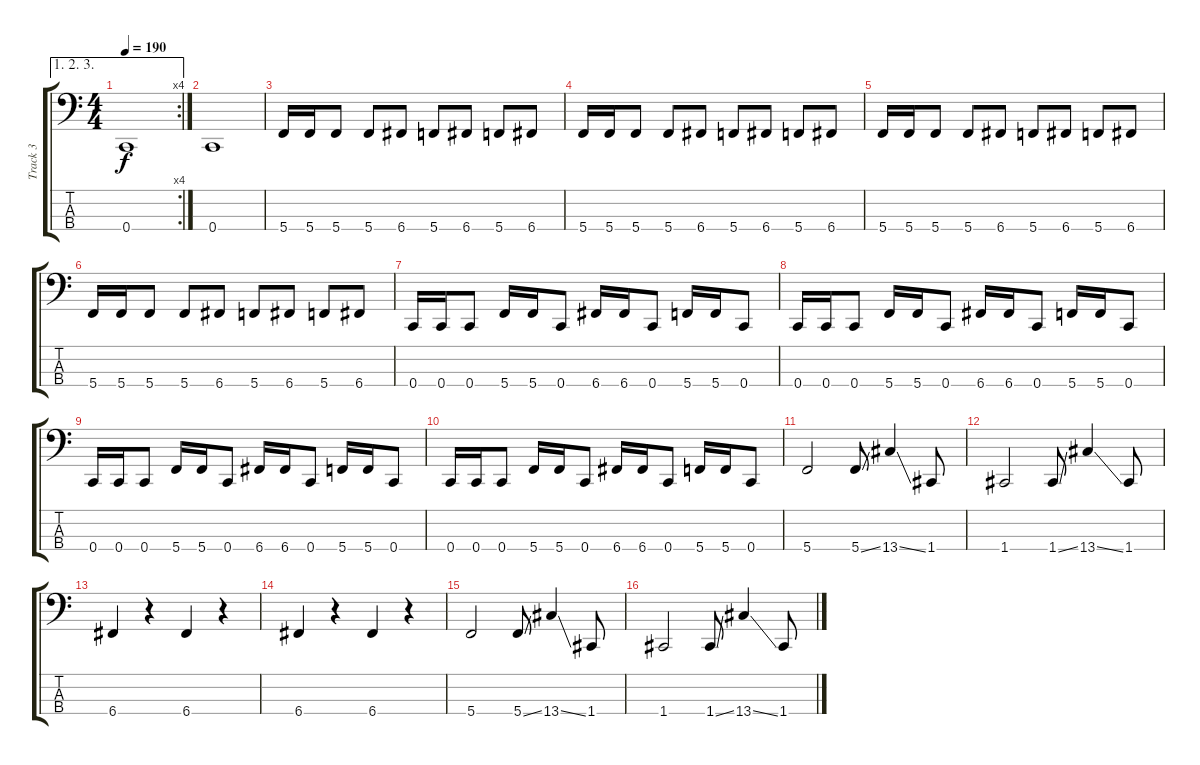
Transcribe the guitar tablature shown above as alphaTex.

\track ("Track 3" "Track 3") {instrument electricbasspick}
\staff {score tabs}
\tuning (F2 C2 G1 C1) {hide}
\ae (1 2 3)
\rc 4
\ts (4 4)
\tempo 190
\clef f4
\ks c
0.4.1{dy f} |
0.4.1 |
5.4.16 5.4.16 5.4.8 5.4.8 6.4.8 5.4.8 6.4.8 5.4.8 6.4.8 |
5.4.16 5.4.16 5.4.8 5.4.8 6.4.8 5.4.8 6.4.8 5.4.8 6.4.8 |
5.4.16 5.4.16 5.4.8 5.4.8 6.4.8 5.4.8 6.4.8 5.4.8 6.4.8 |
5.4.16 5.4.16 5.4.8 5.4.8 6.4.8 5.4.8 6.4.8 5.4.8 6.4.8 |
0.4.16 0.4.16 0.4.8 5.4.16 5.4.16 0.4.8 6.4.16 6.4.16 0.4.8 5.4.16 5.4.16 0.4.8 |
0.4.16 0.4.16 0.4.8 5.4.16 5.4.16 0.4.8 6.4.16 6.4.16 0.4.8 5.4.16 5.4.16 0.4.8 |
0.4.16 0.4.16 0.4.8 5.4.16 5.4.16 0.4.8 6.4.16 6.4.16 0.4.8 5.4.16 5.4.16 0.4.8 |
0.4.16 0.4.16 0.4.8 5.4.16 5.4.16 0.4.8 6.4.16 6.4.16 0.4.8 5.4.16 5.4.16 0.4.8 |
5.4.2 5.4{ss}.8 13.4{ss}.4 1.4.8 |
1.4.2 1.4{ss}.8 13.4{ss}.4 1.4.8 |
6.4.4 r.4 6.4.4 r.4 |
6.4.4 r.4 6.4.4 r.4 |
5.4.2 5.4{ss}.8 13.4{ss}.4 1.4.8 |
1.4.2 1.4{ss}.8 13.4{ss}.4 1.4.8
